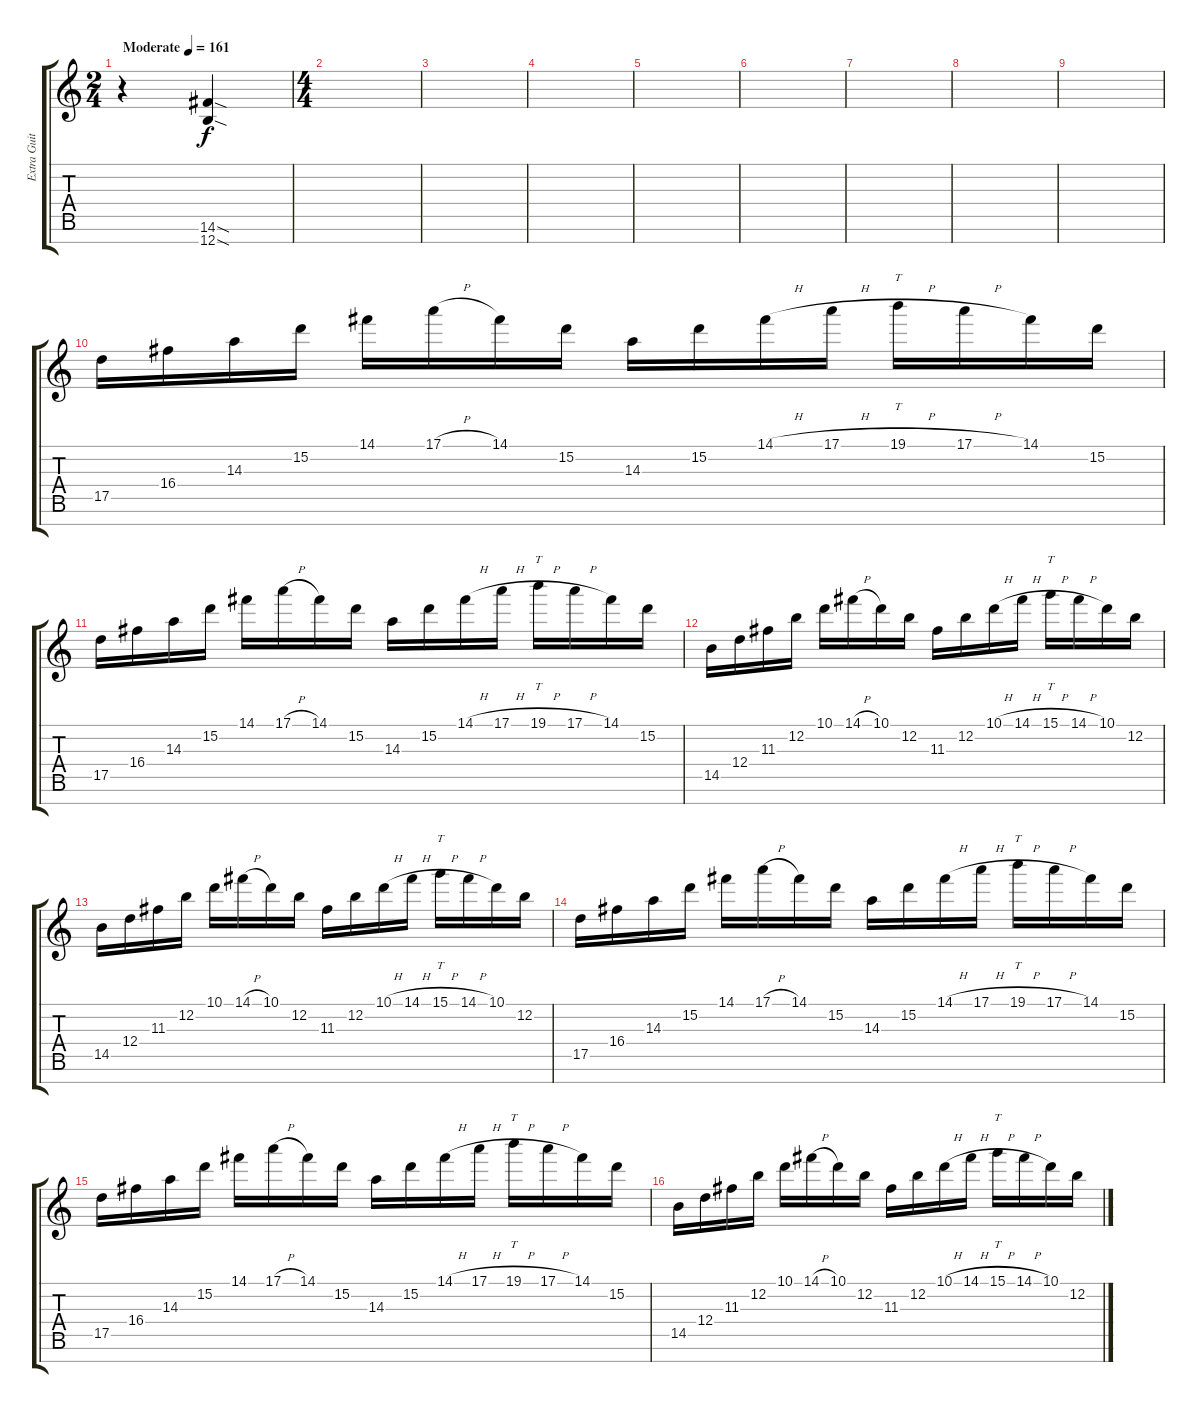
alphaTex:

\track ("Extra Guitar" "Extra Guit") {instrument distortionguitar}
\staff {score tabs}
\tuning (E4 B3 G3 D3 A2 E2 B1) {hide}
\ts (2 4)
\tempo (161 "Moderate")
\clef g2
\ks c
r.4{dy f instrument distortionguitar} (14.6{sod} 12.7{sod}).4 |
\ts (4 4)
|
|
|
|
|
|
|
|
17.5.16 16.4.16 14.3.16 15.2.16 14.1.16 17.1{h}.16 14.1.16 15.2.16 14.3.16 15.2.16 14.1{h}.16 17.1{h}.16 19.1{h}.16{tt} 17.1{h}.16 14.1.16 15.2.16 |
17.5.16 16.4.16 14.3.16 15.2.16 14.1.16 17.1{h}.16 14.1.16 15.2.16 14.3.16 15.2.16 14.1{h}.16 17.1{h}.16 19.1{h}.16{tt} 17.1{h}.16 14.1.16 15.2.16 |
14.5.16 12.4.16 11.3.16 12.2.16 10.1.16 14.1{h}.16 10.1.16 12.2.16 11.3.16 12.2.16 10.1{h}.16 14.1{h}.16 15.1{h}.16{tt} 14.1{h}.16 10.1.16 12.2.16 |
14.5.16 12.4.16 11.3.16 12.2.16 10.1.16 14.1{h}.16 10.1.16 12.2.16 11.3.16 12.2.16 10.1{h}.16 14.1{h}.16 15.1{h}.16{tt} 14.1{h}.16 10.1.16 12.2.16 |
17.5.16 16.4.16 14.3.16 15.2.16 14.1.16 17.1{h}.16 14.1.16 15.2.16 14.3.16 15.2.16 14.1{h}.16 17.1{h}.16 19.1{h}.16{tt} 17.1{h}.16 14.1.16 15.2.16 |
17.5.16 16.4.16 14.3.16 15.2.16 14.1.16 17.1{h}.16 14.1.16 15.2.16 14.3.16 15.2.16 14.1{h}.16 17.1{h}.16 19.1{h}.16{tt} 17.1{h}.16 14.1.16 15.2.16 |
14.5.16 12.4.16 11.3.16 12.2.16 10.1.16 14.1{h}.16 10.1.16 12.2.16 11.3.16 12.2.16 10.1{h}.16 14.1{h}.16 15.1{h}.16{tt} 14.1{h}.16 10.1.16 12.2.16
